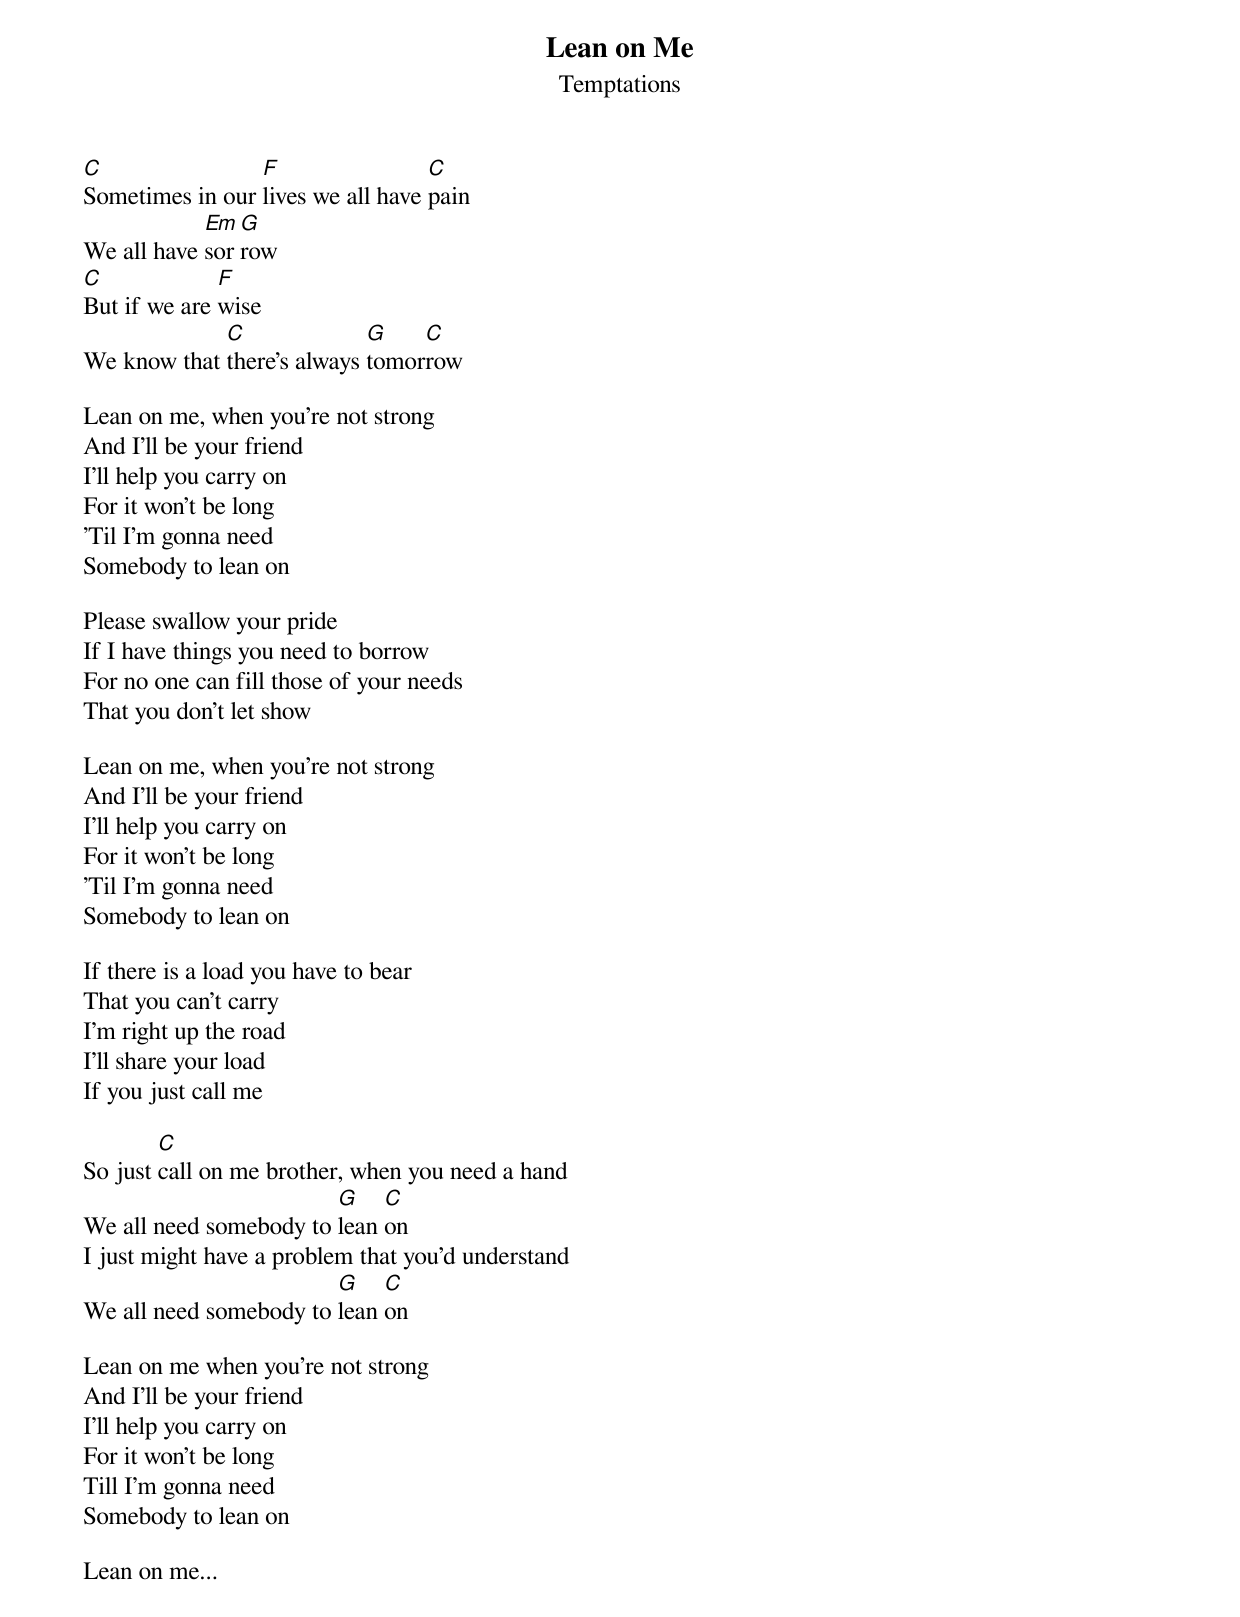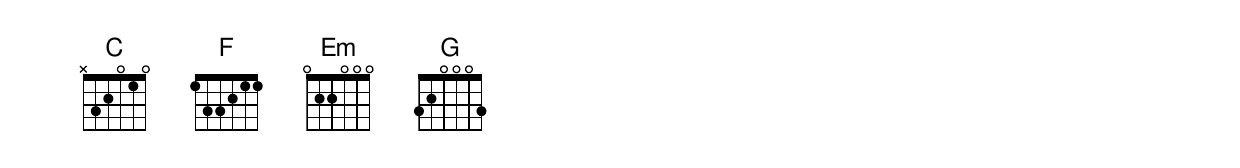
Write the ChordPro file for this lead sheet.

{title:Lean on Me}
{subtitle:Temptations}
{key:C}

[C]Sometimes in our [F]lives we all have [C]pain
We all have [Em]sor[G]row
[C]But if we are [F]wise
We know that [C]there's always [G]tomor[C]row

Lean on me, when you're not strong
And I'll be your friend
I'll help you carry on
For it won't be long
'Til I'm gonna need
Somebody to lean on

Please swallow your pride
If I have things you need to borrow
For no one can fill those of your needs
That you don't let show

Lean on me, when you're not strong
And I'll be your friend
I'll help you carry on
For it won't be long
'Til I'm gonna need
Somebody to lean on

If there is a load you have to bear
That you can't carry
I'm right up the road
I'll share your load
If you just call me

So just [C]call on me brother, when you need a hand
We all need somebody to [G]lean [C]on
I just might have a problem that you'd understand
We all need somebody to [G]lean [C]on

Lean on me when you're not strong
And I'll be your friend
I'll help you carry on
For it won't be long
Till I'm gonna need
Somebody to lean on

Lean on me...

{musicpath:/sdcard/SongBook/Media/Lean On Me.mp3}
